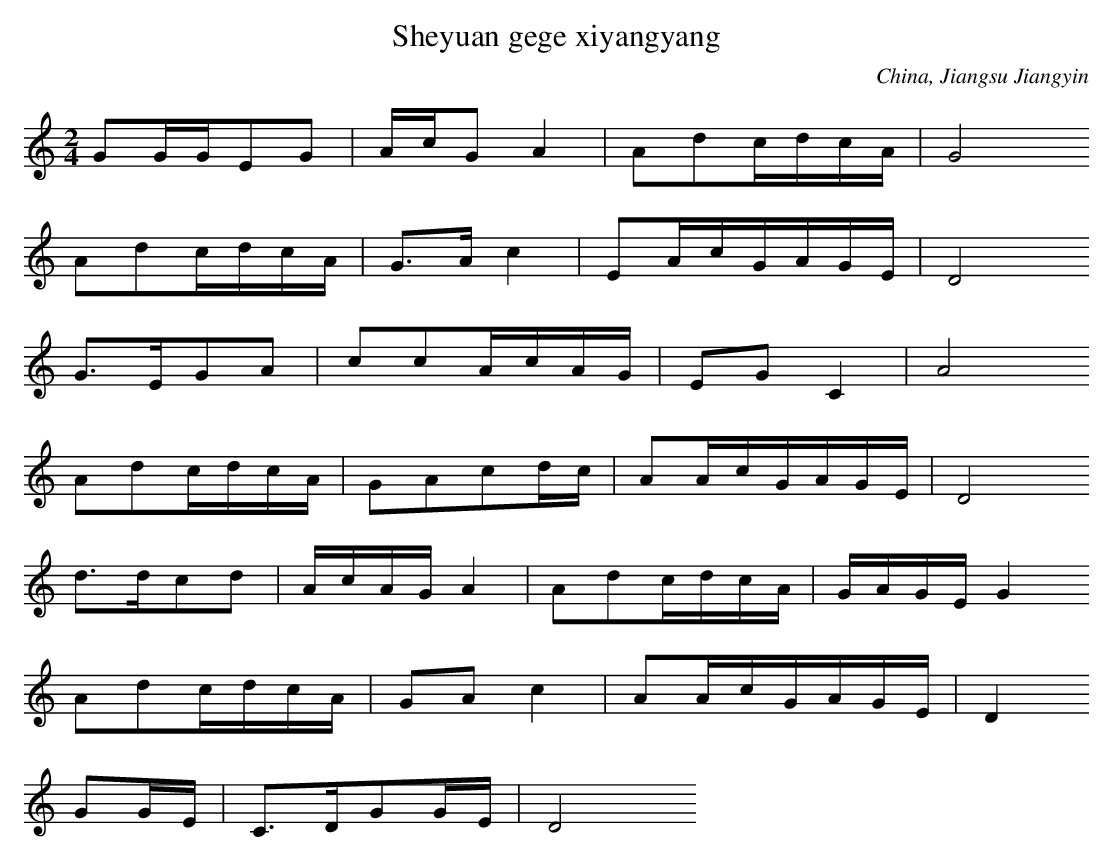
X:1
T: Sheyuan gege xiyangyang
O: China, Jiangsu Jiangyin
M: 2/4
L: 1/16
K: C
G2GGE2G2 | AcG2A4 | A2d2cdcA | G8
A2d2cdcA | G3Ac4 | E2AcGAGE | D8
G3EG2A2 | c2c2AcAG | E2G2C4 | A8
A2d2cdcA | G2A2c2dc | A2AcGAGE | D8
d3dc2d2 | AcAGA4 | A2d2cdcA | GAGEG4
A2d2cdcA | G2A2c4 | A2AcGAGE | D4
G2GE | C3DG2GE | D8
